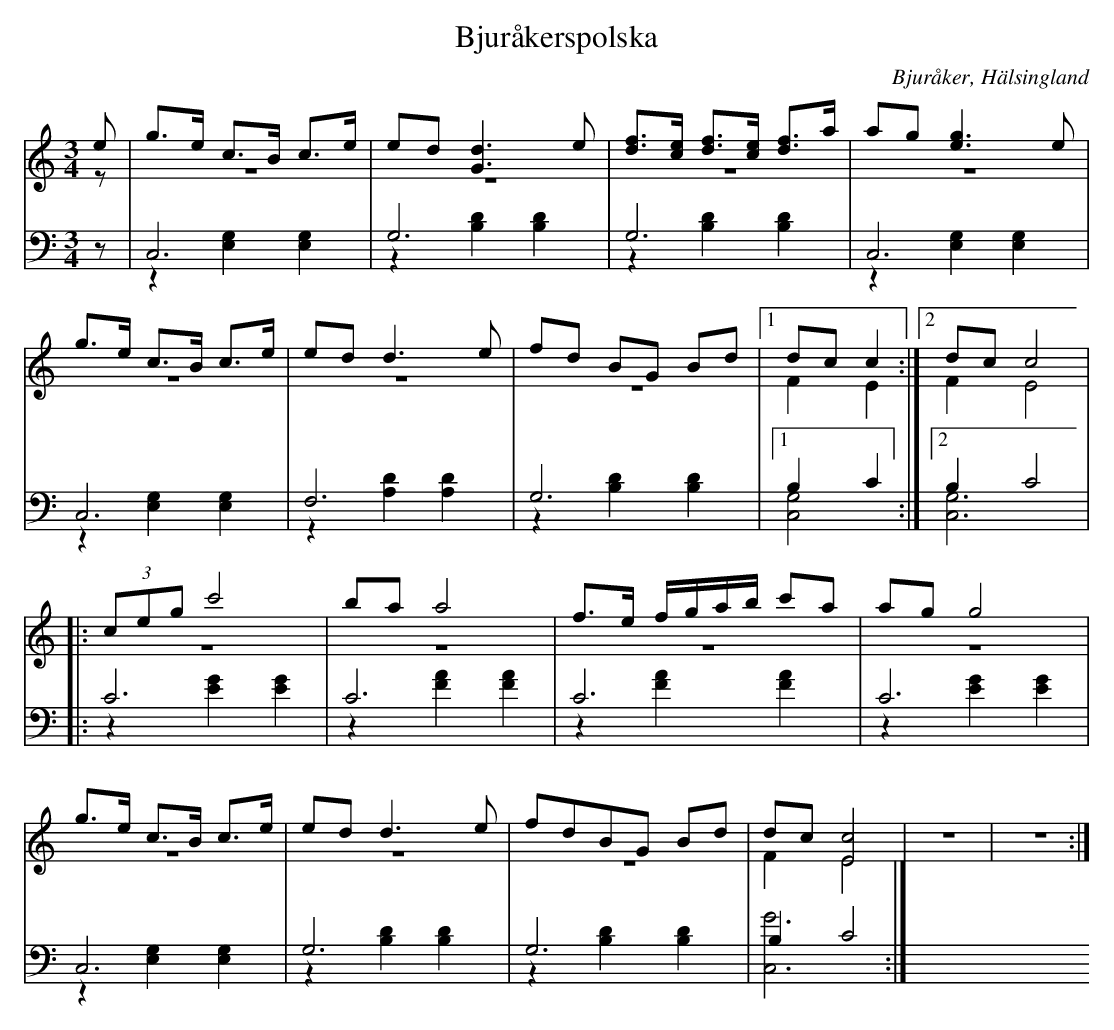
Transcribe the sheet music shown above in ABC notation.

X:1
T: Bjuråkerspolska
O: Bjuråker, Hälsingland
M: 3/4
L: 1/8
K: C
V:1
V:2 merge
V:3
V: 4 merge
V:1
e|g>e c>B c>e|ed [G3d3] e |[df]>[ce] [df]>[ce] [df]>a|ag [e3g3] e|
g>e c>B c>e|ed d3 e |fd BG Bd|1 dc c2:|2 dc c4|
|:(3ceg c'4|ba a4|f>e f/g/a/b/ c'a|ag g4|
g>e c>B c>e|ed d3 e|fdBG Bd|dc [E4c4]|z6|z6:|
V:2
z|z6|z6|z6|z6|
z6|z6|z6|1 F2 E2:|2 F2 E4|
|:z6|z6|z6|z6|
z6|z6|z6|F2 E4:|
V:3 clef=bass
z|C,6|G,6|G,6|C,6|
C,6|F,6|G,6|1 B,2 C2:|2 B,2 C4|
|:C6|C6|C6|C6|
C,6|G,6|G,6|B,2 C4:|
V:4  clef=bass
z|z2 [E,2G,2] [E,2G,2]|z2 [B,2D2] [B,2D2]|z2 [B,2D2] [B,2D2]|z2 [E,2G,2] [E,2G,2]|
z2 [E,2G,2] [E,2G,2]|z2 [A,2D2] [A,2D2] |z2 [B,2D2] [B,2D2]|1 [C,4G,4]:|2 [C,6G,6]|
|:z2 [E2G2] [E2G2]|z2 [F2A2] [F2A2]|z2 [F2A2] [F2A2]|z2 [E2G2] [E2G2]|
z2 [E,2G,2] [E,2G,2]|z2 [B,2D2] [B,2D2]|z2 [B,2D2] [B,2D2]|[C,6G6]:|
